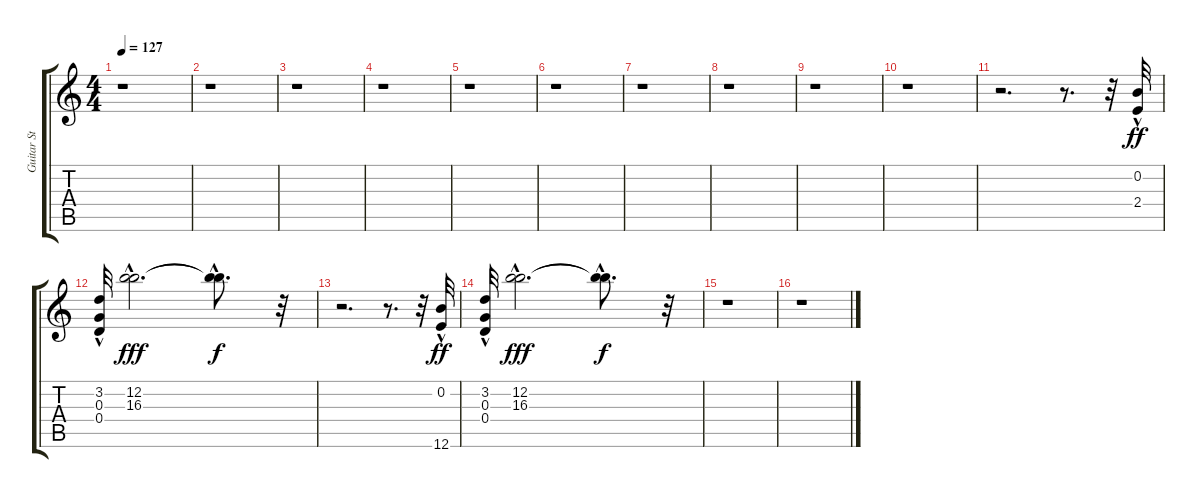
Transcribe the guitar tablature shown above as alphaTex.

\track (" Guitar Steel" " Guitar St") {instrument acousticguitarsteel}
\staff {score tabs}
\tuning (E4 B3 G3 D3 A2 E2) {hide}
\ts (4 4)
\tempo 127
\clef g2
\ks c
r.1{dy f} |
r.1 |
r.1 |
r.1 |
r.1 |
r.1 |
r.1 |
r.1 |
r.1 |
r.1 |
r.2{d} r.8{d} r.32 (0.2{hac} 2.4{hac}).32{dy ff} |
(3.2{hac} 0.3{hac} 0.4{hac}).32 (12.2{hac} 16.3{hac}).2{d dy fff} (12.2{hac t} 16.3{t}).8{d dy f} r.32 |
r.2{d} r.8{d} r.32 (0.2{hac} 12.6{hac}).32{dy ff} |
(3.2{hac} 0.3{hac} 0.4{hac}).32 (12.2{hac} 16.3{hac}).2{d dy fff} (12.2{hac t} 16.3{t}).8{d dy f} r.32 |
r.1 |
r.1
